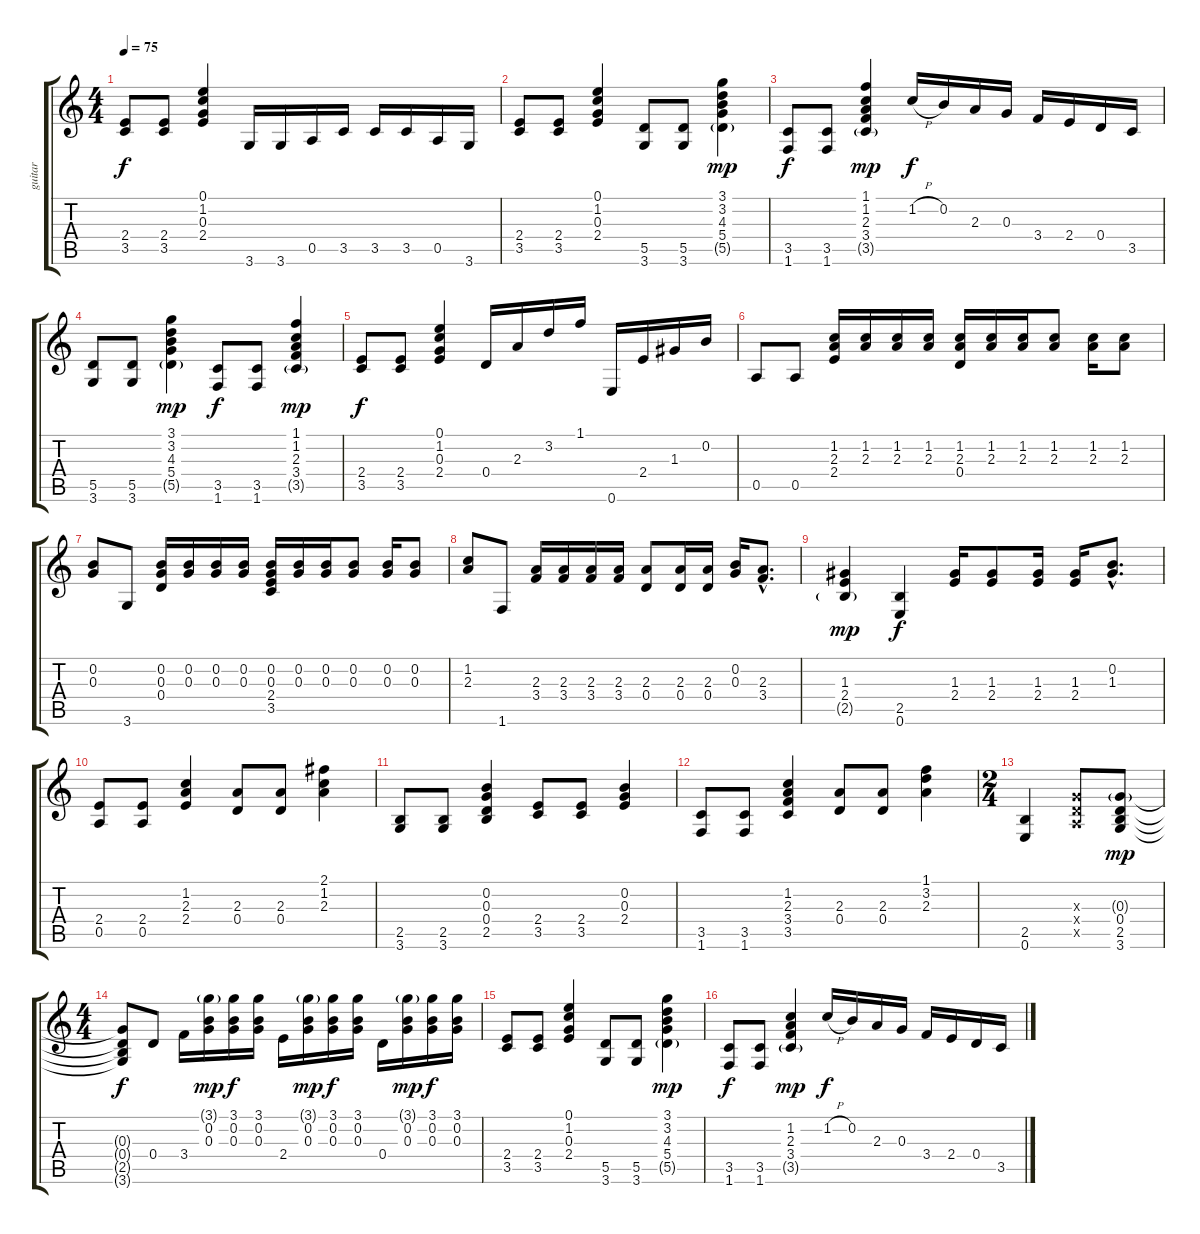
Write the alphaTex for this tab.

\track ("guitar" "guitar") {instrument acousticguitarsteel}
\staff {score tabs}
\tuning (E4 B3 G3 D3 A2 E2) {hide}
\ts (4 4)
\tempo 75
\clef g2
\ks c
(2.4 3.5).8{dy f} (2.4 3.5).8 (0.1 1.2 0.3 2.4).4 3.6.16 3.6.16 0.5.16 3.5.16 3.5.16 3.5.16 0.5.16 3.6.16 |
(2.4 3.5).8 (2.4 3.5).8 (0.1 1.2 0.3 2.4).4 (5.5 3.6).8 (5.5 3.6).8 (3.1 3.2 4.3 5.4 5.5{g}).4{dy mp} |
(3.5 1.6).8{dy f} (3.5 1.6).8 (1.1 1.2 2.3 3.4 3.5{g}).4{dy mp} 1.2{h}.16{dy f} 0.2.16 2.3.16 0.3.16 3.4.16 2.4.16 0.4.16 3.5.16 |
(5.5 3.6).8 (5.5 3.6).8 (3.1 3.2 4.3 5.4 5.5{g}).4{dy mp} (3.5 1.6).8{dy f} (3.5 1.6).8 (1.1 1.2 2.3 3.4 3.5{g}).4{dy mp} |
(2.4 3.5).8{dy f} (2.4 3.5).8 (0.1 1.2 0.3 2.4).4 0.4.16 2.3.16 3.2.16 1.1.16 0.6.16 2.4.16 1.3.16 0.2.16 |
0.5.8 0.5.8 (1.2 2.3 2.4).16 (1.2 2.3).16 (1.2 2.3).16 (1.2 2.3).16 (1.2 2.3 0.4).16 (1.2 2.3).16 (1.2 2.3).16 (1.2 2.3).8 (1.2 2.3).16 (1.2 2.3).8 |
(0.2 0.3).8 3.6.8 (0.2 0.3 0.4).16 (0.2 0.3).16 (0.2 0.3).16 (0.2 0.3).16 (0.2 0.3 2.4 3.5).16 (0.2 0.3).16 (0.2 0.3).16 (0.2 0.3).8 (0.2 0.3).16 (0.2 0.3).8 |
(1.2 2.3).8 1.6.8 (2.3 3.4).16 (2.3 3.4).16 (2.3 3.4).16 (2.3 3.4).16 (2.3 0.4).8 (2.3 0.4).16 (2.3 0.4).16 (0.2 0.3).16 (2.3{hac} 3.4{hac}).8{d} |
(1.3 2.4 2.5{g}).4{dy mp} (2.5 0.6).4{dy f} (1.3 2.4).16 (1.3 2.4).8 (1.3 2.4).16 (1.3 2.4).16 (0.2{hac} 1.3{hac}).8{d} |
(2.4 0.5).8 (2.4 0.5).8 (1.2 2.3 2.4).4 (2.3 0.4).8 (2.3 0.4).8 (2.1 1.2 2.3).4 |
(2.5 3.6).8 (2.5 3.6).8 (0.2 0.3 0.4 2.5).4 (2.4 3.5).8 (2.4 3.5).8 (0.2 0.3 2.4).4 |
(3.5 1.6).8 (3.5 1.6).8 (1.2 2.3 3.4 3.5).4 (2.3 0.4).8 (2.3 0.4).8 (1.1 3.2 2.3).4 |
\ts (2 4)
(2.5 0.6).4 (0.3{x} 0.4{x} 0.5{x}).8 (0.3{g} 0.4 2.5 3.6).8{dy mp} |
\ts (4 4)
(0.3{t} 0.4{t} 2.5{t} 3.6{t}).8{dy f} 0.4.8 3.4.16 (3.1{g} 0.2 0.3).16{dy mp} (3.1 0.2 0.3).16{dy f} (3.1 0.2 0.3).16 2.4.16 (3.1{g} 0.2 0.3).16{dy mp} (3.1 0.2 0.3).16{dy f} (3.1 0.2 0.3).16 0.4.16 (3.1{g} 0.2 0.3).16{dy mp} (3.1 0.2 0.3).16{dy f} (3.1 0.2 0.3).16 |
(2.4 3.5).8 (2.4 3.5).8 (0.1 1.2 0.3 2.4).4 (5.5 3.6).8 (5.5 3.6).8 (3.1 3.2 4.3 5.4 5.5{g}).4{dy mp} |
(3.5 1.6).8{dy f} (3.5 1.6).8 (1.2 2.3 3.4 3.5{g}).4{dy mp} 1.2{h}.16{dy f} 0.2.16 2.3.16 0.3.16 3.4.16 2.4.16 0.4.16 3.5.16
